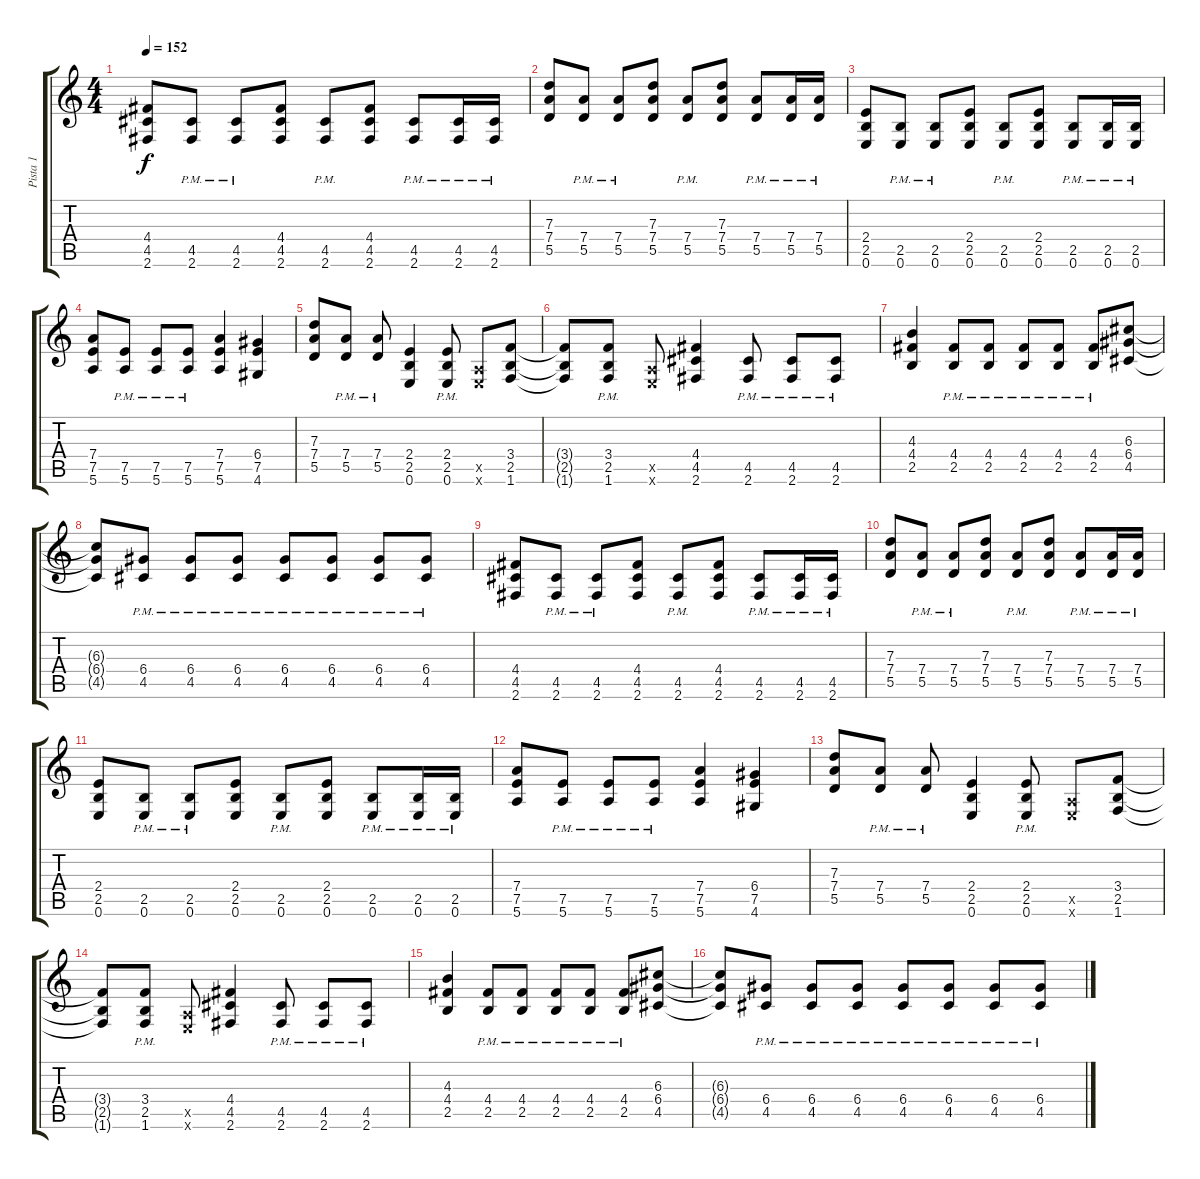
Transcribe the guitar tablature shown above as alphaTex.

\track ("Pista 1" "Pista 1") {instrument overdrivenguitar}
\staff {score tabs}
\tuning (E4 B3 G3 D3 A2 E2) {hide}
\ts (4 4)
\tempo 152
\clef g2
\ks c
(4.4 4.5 2.6).8{dy f} (4.5{pm} 2.6{pm}).8 (4.5{pm} 2.6{pm}).8 (4.4 4.5 2.6).8 (4.5{pm} 2.6{pm}).8 (4.4 4.5 2.6).8 (4.5{pm} 2.6{pm}).8 (4.5{pm} 2.6{pm}).16 (4.5{pm} 2.6{pm}).16 |
(7.3 7.4 5.5).8 (7.4{pm} 5.5{pm}).8 (7.4{pm} 5.5{pm}).8 (7.3 7.4 5.5).8 (7.4{pm} 5.5{pm}).8 (7.3 7.4 5.5).8 (7.4{pm} 5.5{pm}).8 (7.4{pm} 5.5{pm}).16 (7.4{pm} 5.5{pm}).16 |
(2.4 2.5 0.6).8 (2.5{pm} 0.6{pm}).8 (2.5{pm} 0.6{pm}).8 (2.4 2.5 0.6).8 (2.5{pm} 0.6{pm}).8 (2.4 2.5 0.6).8 (2.5{pm} 0.6{pm}).8 (2.5{pm} 0.6{pm}).16 (2.5{pm} 0.6{pm}).16 |
(7.4 7.5 5.6).8 (7.5{pm} 5.6{pm}).8 (7.5{pm} 5.6{pm}).8 (7.5{pm} 5.6{pm}).8 (7.4 7.5 5.6).4 (6.4 7.5 4.6).4 |
(7.3 7.4 5.5).8 (7.4{pm} 5.5{pm}).8 (7.4{pm} 5.5{pm}).8 (2.4 2.5 0.6).4 (2.4{pm} 2.5{pm} 0.6{pm}).8 (0.5{x} 0.6{x}).8 (3.4 2.5 1.6).8 |
(3.4{t} 2.5{t} 1.6{t}).8 (3.4{pm} 2.5{pm} 1.6{pm}).8 (0.5{x} 0.6{x}).8 (4.4 4.5 2.6).4 (4.5{pm} 2.6{pm}).8 (4.5{pm} 2.6{pm}).8 (4.5{pm} 2.6{pm}).8 |
(4.3 4.4 2.5).4 (4.4{pm} 2.5{pm}).8 (4.4{pm} 2.5{pm}).8 (4.4{pm} 2.5{pm}).8 (4.4{pm} 2.5{pm}).8 (4.4{pm} 2.5{pm}).8 (6.3 6.4 4.5).8 |
(6.3{t} 6.4{t} 4.5{t}).8 (6.4{pm} 4.5{pm}).8 (6.4{pm} 4.5{pm}).8 (6.4{pm} 4.5{pm}).8 (6.4{pm} 4.5{pm}).8 (6.4{pm} 4.5{pm}).8 (6.4{pm} 4.5{pm}).8 (6.4{pm} 4.5{pm}).8 |
(4.4 4.5 2.6).8 (4.5{pm} 2.6{pm}).8 (4.5{pm} 2.6{pm}).8 (4.4 4.5 2.6).8 (4.5{pm} 2.6{pm}).8 (4.4 4.5 2.6).8 (4.5{pm} 2.6{pm}).8 (4.5{pm} 2.6{pm}).16 (4.5{pm} 2.6{pm}).16 |
(7.3 7.4 5.5).8 (7.4{pm} 5.5{pm}).8 (7.4{pm} 5.5{pm}).8 (7.3 7.4 5.5).8 (7.4{pm} 5.5{pm}).8 (7.3 7.4 5.5).8 (7.4{pm} 5.5{pm}).8 (7.4{pm} 5.5{pm}).16 (7.4{pm} 5.5{pm}).16 |
(2.4 2.5 0.6).8 (2.5{pm} 0.6{pm}).8 (2.5{pm} 0.6{pm}).8 (2.4 2.5 0.6).8 (2.5{pm} 0.6{pm}).8 (2.4 2.5 0.6).8 (2.5{pm} 0.6{pm}).8 (2.5{pm} 0.6{pm}).16 (2.5{pm} 0.6{pm}).16 |
(7.4 7.5 5.6).8 (7.5{pm} 5.6{pm}).8 (7.5{pm} 5.6{pm}).8 (7.5{pm} 5.6{pm}).8 (7.4 7.5 5.6).4 (6.4 7.5 4.6).4 |
(7.3 7.4 5.5).8 (7.4{pm} 5.5{pm}).8 (7.4{pm} 5.5{pm}).8 (2.4 2.5 0.6).4 (2.4{pm} 2.5{pm} 0.6{pm}).8 (0.5{x} 0.6{x}).8 (3.4 2.5 1.6).8 |
(3.4{t} 2.5{t} 1.6{t}).8 (3.4{pm} 2.5{pm} 1.6{pm}).8 (0.5{x} 0.6{x}).8 (4.4 4.5 2.6).4 (4.5{pm} 2.6{pm}).8 (4.5{pm} 2.6{pm}).8 (4.5{pm} 2.6{pm}).8 |
(4.3 4.4 2.5).4 (4.4{pm} 2.5{pm}).8 (4.4{pm} 2.5{pm}).8 (4.4{pm} 2.5{pm}).8 (4.4{pm} 2.5{pm}).8 (4.4{pm} 2.5{pm}).8 (6.3 6.4 4.5).8 |
(6.3{t} 6.4{t} 4.5{t}).8 (6.4{pm} 4.5{pm}).8 (6.4{pm} 4.5{pm}).8 (6.4{pm} 4.5{pm}).8 (6.4{pm} 4.5{pm}).8 (6.4{pm} 4.5{pm}).8 (6.4{pm} 4.5{pm}).8 (6.4{pm} 4.5{pm}).8
